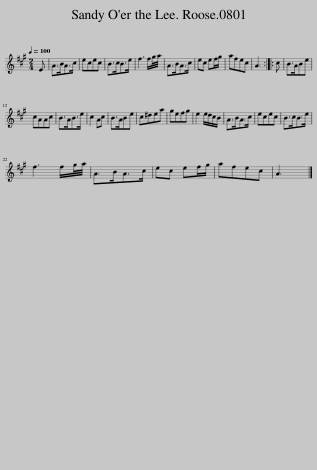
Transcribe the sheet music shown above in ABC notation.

X:1
L:1/8
Q:1/4=100
M:2/4
I:linebreak $
K:A
V:1 treble
V:1
 E | A>BA>c | ecec | B>cB>e | f3 f/g/4a/4 | %5
 A>BA>c | ec ef/g/ | afec | A3 :: c | %10
 B>ABe |$ cAAc | B>AB>e | c2 Ac | B>ABe | %15
 c^dea | gefg | e2 e/d/c/B/ | A>BA>c | ecec | %20
 B>cB>e |$ f3 f/g/4a/4 | A>BA>c | ec ef/g/ | afec | %25
 A3 |] %26
